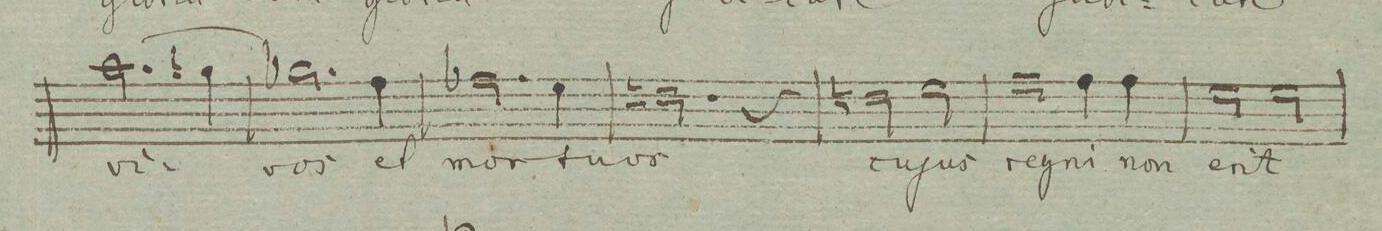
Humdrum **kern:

**kern	**text	**dynam
*I"Soprano. Tutti.	*	*
*clefC1	*	*
*k[]	*	*
*met(c|)	*	*
*M2/2	*	*
(2.ff\	vi-	.
4een\	.	.
=151	=151	=151
2.ee-X\)	-vos	.
4dd\	es	.
=152	=152	=152
2.dd-X\	mor-	.
4cc\	-tu-	.
=153	=153	=153
2.bn\	-os.	.
4r	.	.
=154	=154	=154
2bn\	Cu-	.
2cc\	-jus	.
=155	=155	=155
2dd\	re-	.
4dd\	-gni	.
4dd\	non	.
=156	=156	=156
2cc\	e-	.
2cc\	-rit	.
=157	=157	=157
*-	*-	*-
